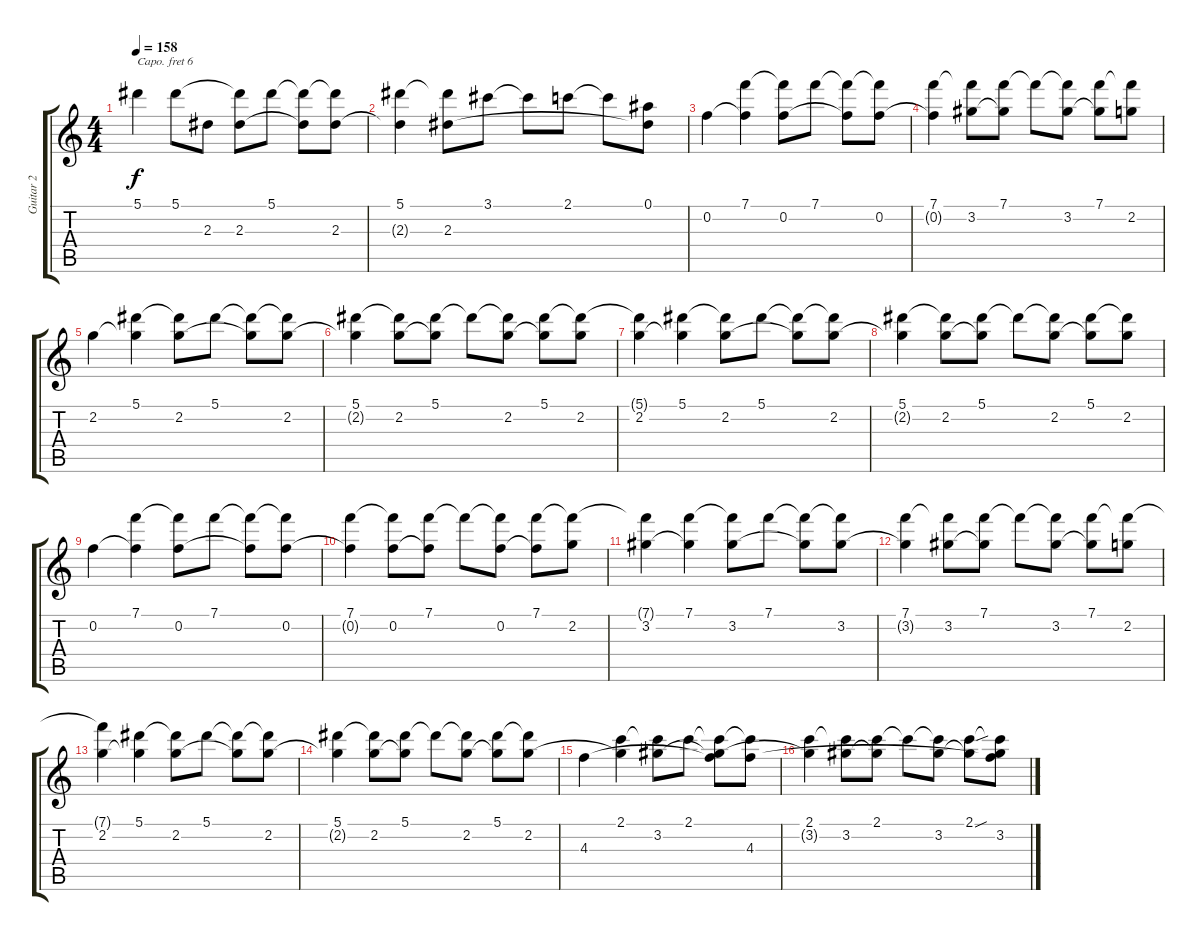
\track ("Guitar 2" "Guitar 2") {instrument acousticguitarnylon}
\staff {score tabs}
\capo 6
\tuning (E4 B3 G3 D3 A2 E2) {hide}
\ts (4 4)
\tempo 158
\clef g2
\ks c
5.1.4{dy f volume 9} 5.1.8 2.3.8 (5.1{t} 2.3).8 5.1.8 (5.1{t} 2.3{t}).8 (5.1{t} 2.3).8 |
(5.1 2.3{t}).4 (5.1{t} 2.3).8 3.1.8 3.1{t}.8 2.1.8 2.1{t}.8 (0.1 2.3{t}).8 |
0.2.4 (7.1 0.2{t}).4 (7.1{t} 0.2).8 7.1.8 (7.1{t} 0.2{t}).8 (7.1{t} 0.2).8 |
(7.1 0.2{t}).4 (7.1{t} 3.2).8 (7.1 3.2{t}).8 7.1{t}.8 (7.1{t} 3.2).8 (7.1 3.2{t}).8 (7.1{t} 2.2).8 |
2.2.4 (5.1 2.2{t}).4 (5.1{t} 2.2).8 5.1.8 (5.1{t} 2.2{t}).8 (5.1{t} 2.2).8 |
(5.1 2.2{t}).4 (5.1{t} 2.2).8 (5.1 2.2{t}).8 5.1{t}.8 (5.1{t} 2.2).8 (5.1 2.2{t}).8 (5.1{t} 2.2).8 |
(5.1{t} 2.2).4 (5.1 2.2{t}).4 (5.1{t} 2.2).8 5.1.8 (5.1{t} 2.2{t}).8 (5.1{t} 2.2).8 |
(5.1 2.2{t}).4 (5.1{t} 2.2).8 (5.1 2.2{t}).8 5.1{t}.8 (5.1{t} 2.2).8 (5.1 2.2{t}).8 (5.1{t} 2.2).8 |
0.2.4 (7.1 0.2{t}).4 (7.1{t} 0.2).8 7.1.8 (7.1{t} 0.2{t}).8 (7.1{t} 0.2).8 |
(7.1 0.2{t}).4 (7.1{t} 0.2).8 (7.1 0.2{t}).8 7.1{t}.8 (7.1{t} 0.2).8 (7.1 0.2{t}).8 (7.1{t} 2.2).8 |
(7.1{t} 3.2).4 (7.1 3.2{t}).4 (7.1{t} 3.2).8 7.1.8 (7.1{t} 3.2{t}).8 (7.1{t} 3.2).8 |
(7.1 3.2{t}).4 (7.1{t} 3.2).8 (7.1 3.2{t}).8 7.1{t}.8 (7.1{t} 3.2).8 (7.1 3.2{t}).8 (7.1{t} 2.2).8 |
(7.1{t} 2.2).4 (5.1 2.2{t}).4 (5.1{t} 2.2).8 5.1.8 (5.1{t} 2.2{t}).8 (5.1{t} 2.2).8 |
(5.1 2.2{t}).4 (5.1{t} 2.2).8 (5.1 2.2{t}).8 5.1{t}.8 (5.1{t} 2.2).8 (5.1 2.2{t}).8 (5.1{t} 2.2).8 |
4.3.4 (2.1 2.2{t}).4 (2.1{t} 3.2).8 2.1.8 (2.1{t} 3.2{t} 4.3{t}).8 (2.1{t} 4.3).8 |
(2.1 3.2{t}).4 (2.1{t} 3.2).8 (2.1 3.2{t}).8 2.1{t}.8 (2.1{t} 3.2).8 (2.1{sou} 3.2{t}).8 (2.1{t} 3.2 4.3{t}).8
